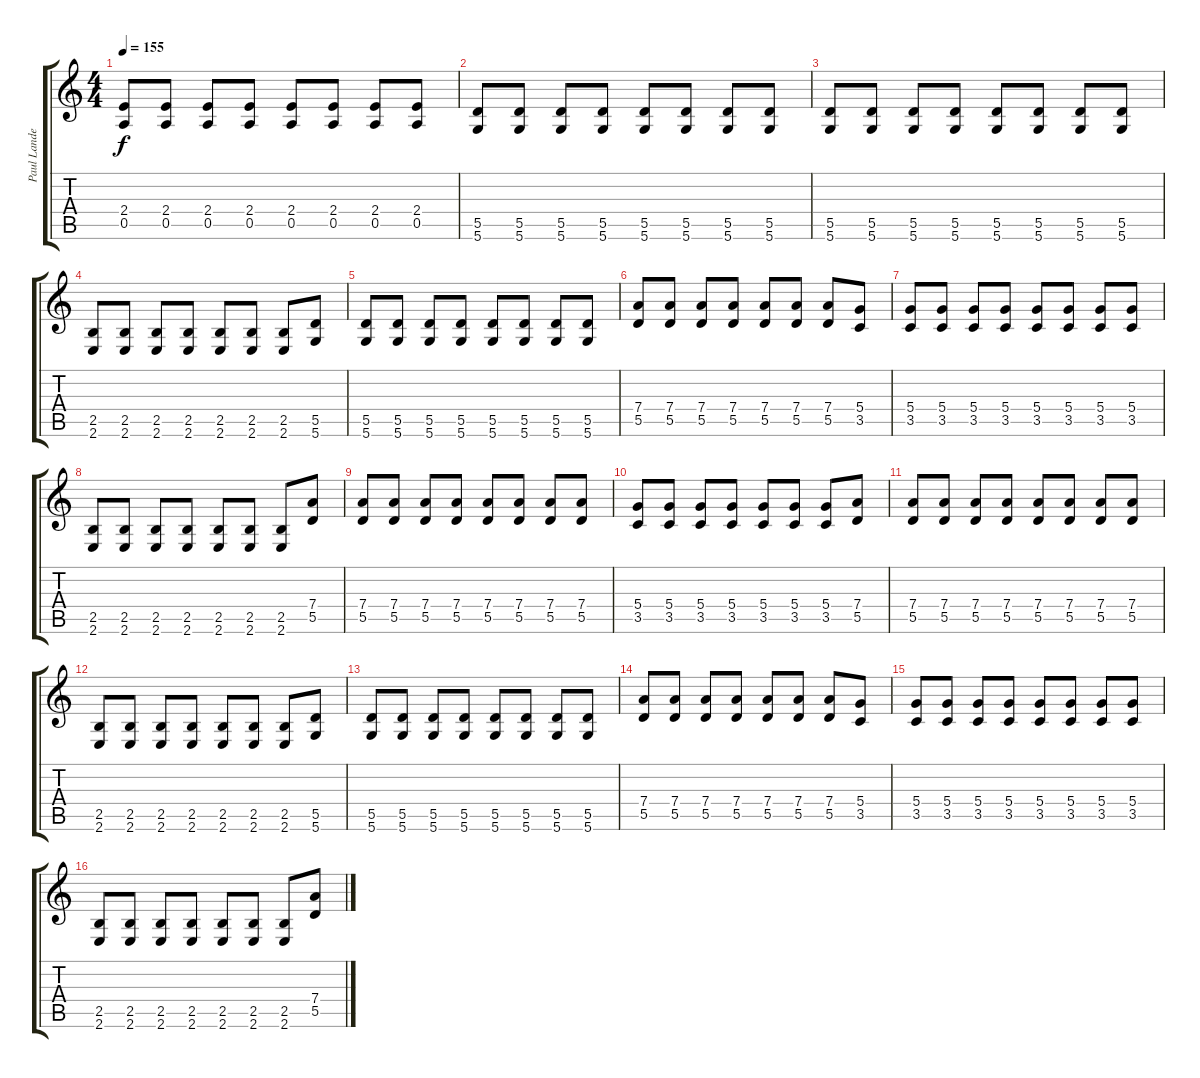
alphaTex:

\track ("Paul Landers" "Paul Lande") {instrument distortionguitar}
\staff {score tabs}
\tuning (E4 B3 G3 D3 A2 D2) {hide}
\ts (4 4)
\tempo 155
\clef g2
\ks c
(2.4 0.5).8{dy f} (2.4 0.5).8 (2.4 0.5).8 (2.4 0.5).8 (2.4 0.5).8 (2.4 0.5).8 (2.4 0.5).8 (2.4 0.5).8 |
(5.5 5.6).8 (5.5 5.6).8 (5.5 5.6).8 (5.5 5.6).8 (5.5 5.6).8 (5.5 5.6).8 (5.5 5.6).8 (5.5 5.6).8 |
(5.5 5.6).8 (5.5 5.6).8 (5.5 5.6).8 (5.5 5.6).8 (5.5 5.6).8 (5.5 5.6).8 (5.5 5.6).8 (5.5 5.6).8 |
(2.5 2.6).8 (2.5 2.6).8 (2.5 2.6).8 (2.5 2.6).8 (2.5 2.6).8 (2.5 2.6).8 (2.5 2.6).8 (5.5 5.6).8 |
(5.5 5.6).8 (5.5 5.6).8 (5.5 5.6).8 (5.5 5.6).8 (5.5 5.6).8 (5.5 5.6).8 (5.5 5.6).8 (5.5 5.6).8 |
(7.4 5.5).8 (7.4 5.5).8 (7.4 5.5).8 (7.4 5.5).8 (7.4 5.5).8 (7.4 5.5).8 (7.4 5.5).8 (5.4 3.5).8 |
(5.4 3.5).8 (5.4 3.5).8 (5.4 3.5).8 (5.4 3.5).8 (5.4 3.5).8 (5.4 3.5).8 (5.4 3.5).8 (5.4 3.5).8 |
(2.5 2.6).8 (2.5 2.6).8 (2.5 2.6).8 (2.5 2.6).8 (2.5 2.6).8 (2.5 2.6).8 (2.5 2.6).8 (7.4 5.5).8 |
(7.4 5.5).8 (7.4 5.5).8 (7.4 5.5).8 (7.4 5.5).8 (7.4 5.5).8 (7.4 5.5).8 (7.4 5.5).8 (7.4 5.5).8 |
(5.4 3.5).8 (5.4 3.5).8 (5.4 3.5).8 (5.4 3.5).8 (5.4 3.5).8 (5.4 3.5).8 (5.4 3.5).8 (7.4 5.5).8 |
(7.4 5.5).8 (7.4 5.5).8 (7.4 5.5).8 (7.4 5.5).8 (7.4 5.5).8 (7.4 5.5).8 (7.4 5.5).8 (7.4 5.5).8 |
(2.5 2.6).8 (2.5 2.6).8 (2.5 2.6).8 (2.5 2.6).8 (2.5 2.6).8 (2.5 2.6).8 (2.5 2.6).8 (5.5 5.6).8 |
(5.5 5.6).8 (5.5 5.6).8 (5.5 5.6).8 (5.5 5.6).8 (5.5 5.6).8 (5.5 5.6).8 (5.5 5.6).8 (5.5 5.6).8 |
(7.4 5.5).8 (7.4 5.5).8 (7.4 5.5).8 (7.4 5.5).8 (7.4 5.5).8 (7.4 5.5).8 (7.4 5.5).8 (5.4 3.5).8 |
(5.4 3.5).8 (5.4 3.5).8 (5.4 3.5).8 (5.4 3.5).8 (5.4 3.5).8 (5.4 3.5).8 (5.4 3.5).8 (5.4 3.5).8 |
(2.5 2.6).8 (2.5 2.6).8 (2.5 2.6).8 (2.5 2.6).8 (2.5 2.6).8 (2.5 2.6).8 (2.5 2.6).8 (7.4 5.5).8
